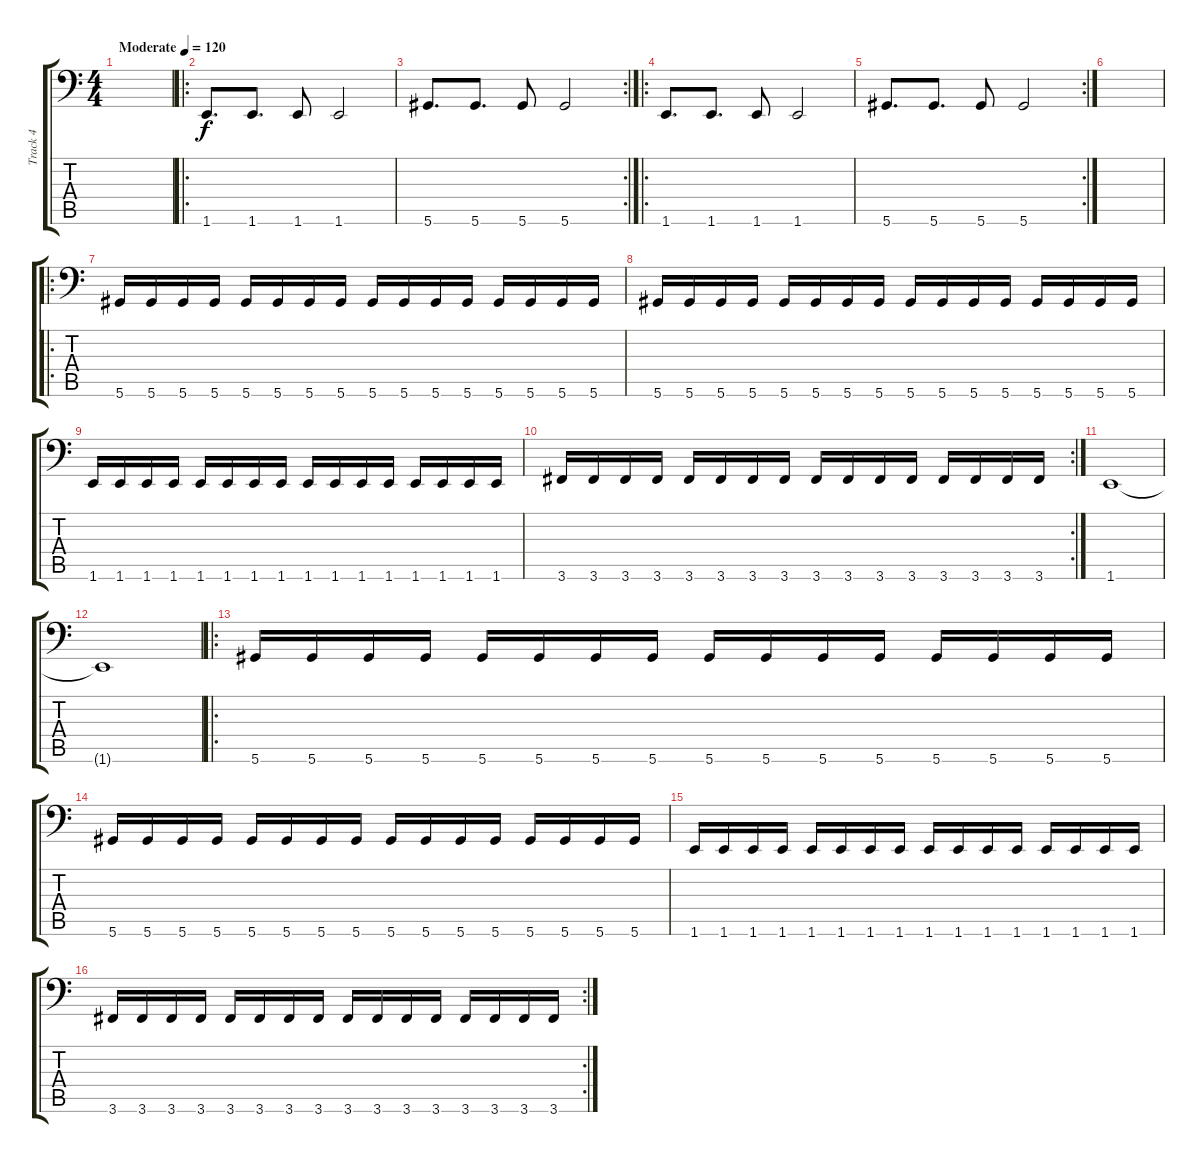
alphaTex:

\track ("Track 4" "Track 4") {instrument electricbasspick}
\staff {score tabs}
\tuning (Eb3 Bb2 Gb2 Db2 Ab1 Eb1) {hide}
\ts (4 4)
\tempo (120 "Moderate")
\clef f4
\ks c
|
\ro
1.6.8{d} 1.6.8{d} 1.6.8 1.6.2 |
\rc 2
5.6.8{d} 5.6.8{d} 5.6.8 5.6.2 |
\ro
1.6.8{d} 1.6.8{d} 1.6.8 1.6.2 |
\rc 2
5.6.8{d} 5.6.8{d} 5.6.8 5.6.2 |
|
\ro
5.6.16 5.6.16 5.6.16 5.6.16 5.6.16 5.6.16 5.6.16 5.6.16 5.6.16 5.6.16 5.6.16 5.6.16 5.6.16 5.6.16 5.6.16 5.6.16 |
5.6.16 5.6.16 5.6.16 5.6.16 5.6.16 5.6.16 5.6.16 5.6.16 5.6.16 5.6.16 5.6.16 5.6.16 5.6.16 5.6.16 5.6.16 5.6.16 |
1.6.16 1.6.16 1.6.16 1.6.16 1.6.16 1.6.16 1.6.16 1.6.16 1.6.16 1.6.16 1.6.16 1.6.16 1.6.16 1.6.16 1.6.16 1.6.16 |
\rc 2
3.6.16 3.6.16 3.6.16 3.6.16 3.6.16 3.6.16 3.6.16 3.6.16 3.6.16 3.6.16 3.6.16 3.6.16 3.6.16 3.6.16 3.6.16 3.6.16 |
1.6.1 |
1.6{t}.1 |
\ro
5.6.16 5.6.16 5.6.16 5.6.16 5.6.16 5.6.16 5.6.16 5.6.16 5.6.16 5.6.16 5.6.16 5.6.16 5.6.16 5.6.16 5.6.16 5.6.16 |
5.6.16 5.6.16 5.6.16 5.6.16 5.6.16 5.6.16 5.6.16 5.6.16 5.6.16 5.6.16 5.6.16 5.6.16 5.6.16 5.6.16 5.6.16 5.6.16 |
1.6.16 1.6.16 1.6.16 1.6.16 1.6.16 1.6.16 1.6.16 1.6.16 1.6.16 1.6.16 1.6.16 1.6.16 1.6.16 1.6.16 1.6.16 1.6.16 |
\rc 2
3.6.16 3.6.16 3.6.16 3.6.16 3.6.16 3.6.16 3.6.16 3.6.16 3.6.16 3.6.16 3.6.16 3.6.16 3.6.16 3.6.16 3.6.16 3.6.16
